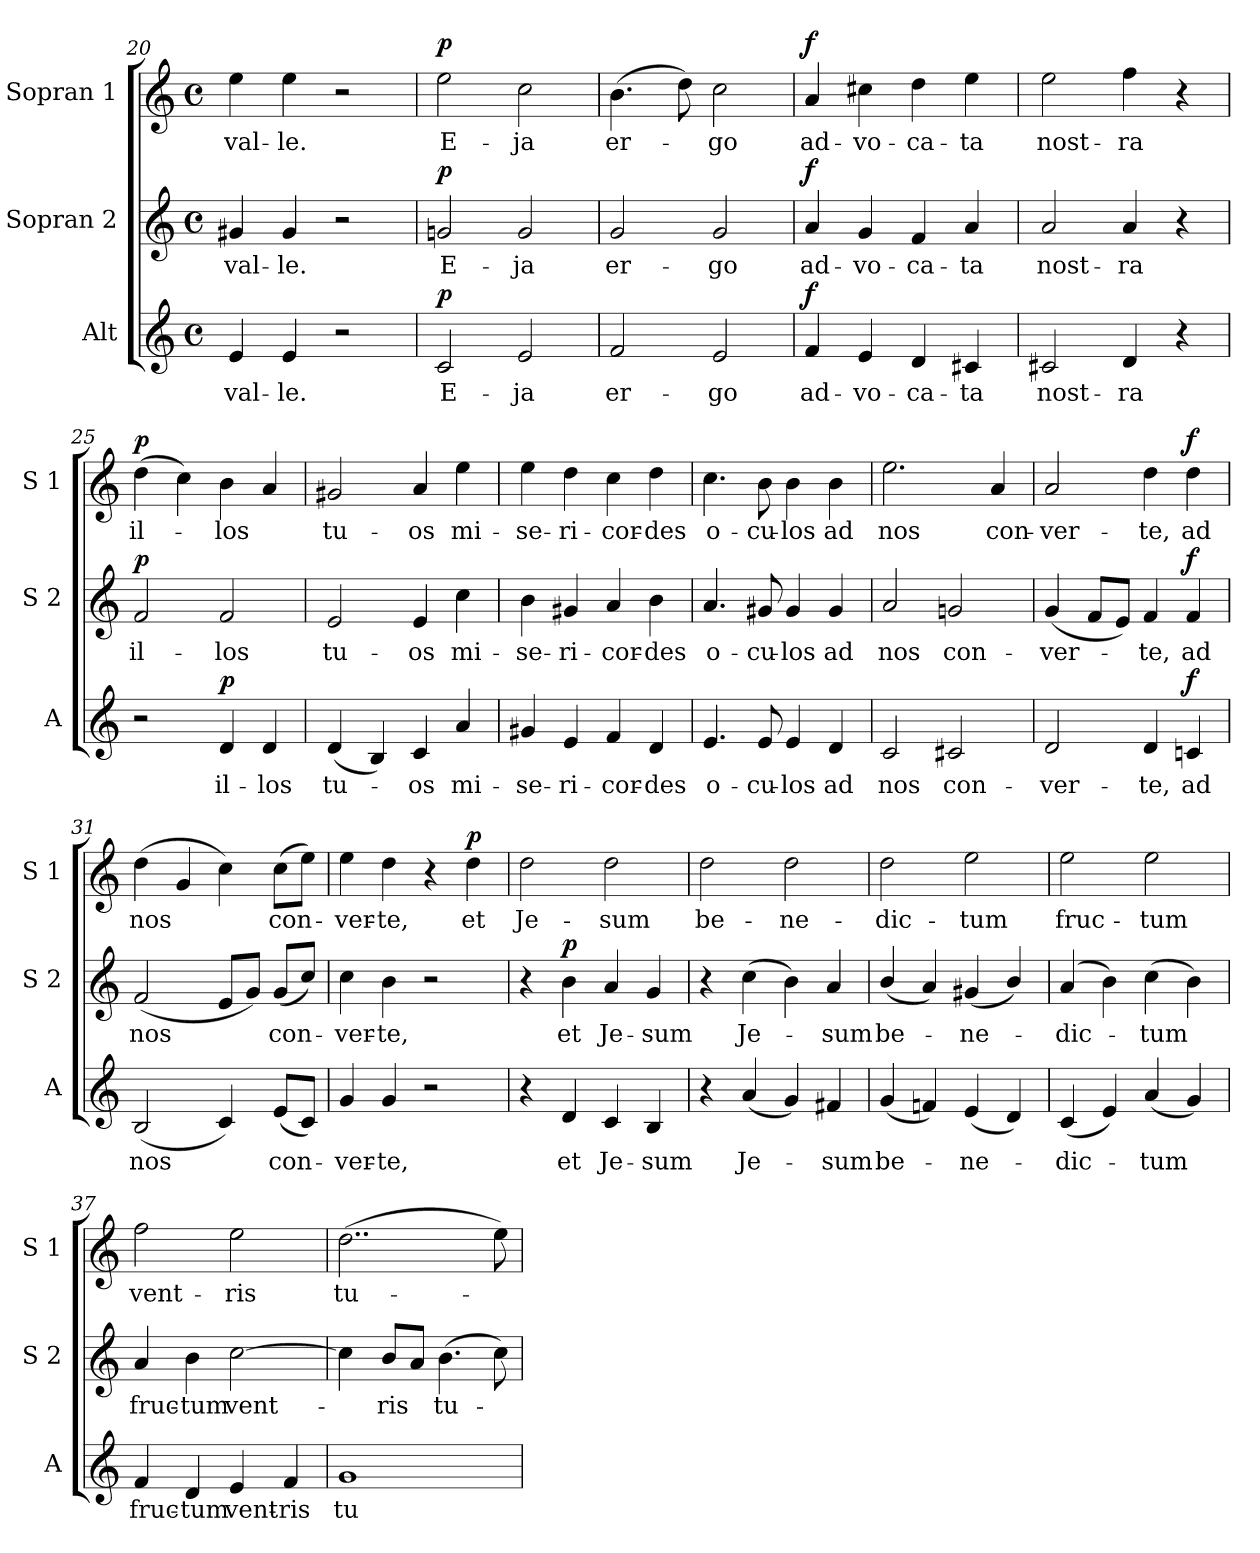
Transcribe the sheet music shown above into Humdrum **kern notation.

**kern	**text	**dynam	**kern	**text	**dynam	**kern	**text	**dynam
*part3	*part3	*part3	*part2	*part2	*part2	*part1	*part1	*part1
*staff3	*staff3	*staff3	*staff2	*staff2	*staff2	*staff1	*staff1	*staff1
*I"Alt	*	*	*I"Sopran 2	*	*	*I"Sopran 1	*	*
*I'A	*	*	*I'S 2	*	*	*I'S 1	*	*
*clefG2	*	*	*clefG2	*	*	*clefG2	*	*
*k[]	*	*	*k[]	*	*	*k[]	*	*
*C:	*	*	*C:	*	*	*C:	*	*
*M4/4	*	*	*M4/4	*	*	*M4/4	*	*
*met(c)	*	*	*met(c)	*	*	*met(c)	*	*
=20	=20	=20	=20	=20	=20	=20	=20	=20
!	!LO:LY:b	!	!	!LO:LY:b	!	!	!LO:LY:b	!
4e/	val-	.	4g#X/	val-	.	4ee\	val-	.
!	!LO:LY:b	!	!	!LO:LY:b	!	!	!LO:LY:b	!
4e/	-le.	.	4g#/	-le.	.	4ee\	-le.	.
2r	.	.	2r	.	.	2r	.	.
!!LO:LB:g=z
=21	=21	=21	=21	=21	=21	=21	=21	=21
!	!LO:LY:b	!LO:DY:a	!	!LO:LY:b	!LO:DY:a	!	!LO:LY:b	!LO:DY:a
2c/	E-	p	2gn/	E-	p	2ee\	E-	p
!	!LO:LY:b	!	!	!LO:LY:b	!	!	!LO:LY:b	!
2e/	-ja	.	2g/	-ja	.	2cc\	-ja	.
=22	=22	=22	=22	=22	=22	=22	=22	=22
!	!LO:LY:b	!	!	!LO:LY:b	!	!	!LO:LY:b	!
2f/	er-	.	2g/	er-	.	(>4.b\	er-	.
.	.	.	.	.	.	8dd\)	.	.
!	!LO:LY:b	!	!	!LO:LY:b	!	!	!LO:LY:b	!
2e/	-go	.	2g/	-go	.	2cc\	-go	.
=23	=23	=23	=23	=23	=23	=23	=23	=23
!	!LO:LY:b	!LO:DY:a	!	!LO:LY:b	!LO:DY:a	!	!LO:LY:b	!LO:DY:a
4f/	ad-	f	4a/	ad-	f	4a/	ad-	f
!	!LO:LY:b	!	!	!LO:LY:b	!	!	!LO:LY:b	!
4e/	-vo-	.	4g/	-vo-	.	4cc#X\	-vo-	.
!	!LO:LY:b	!	!	!LO:LY:b	!	!	!LO:LY:b	!
4d/	-ca-	.	4f/	-ca-	.	4dd\	-ca-	.
!	!LO:LY:b	!	!	!LO:LY:b	!	!	!LO:LY:b	!
4c#X/	-ta	.	4a/	-ta	.	4ee\	-ta	.
=24	=24	=24	=24	=24	=24	=24	=24	=24
!	!LO:LY:b	!	!	!LO:LY:b	!	!	!LO:LY:b	!
2c#X/	nost-	.	2a/	nost-	.	2ee\	nost-	.
!	!LO:LY:b	!	!	!LO:LY:b	!	!	!LO:LY:b	!
4d/	-ra	.	4a/	-ra	.	4ff\	-ra	.
4r	.	.	4r	.	.	4r	.	.
=25	=25	=25	=25	=25	=25	=25	=25	=25
!	!	!	!	!LO:LY:b	!LO:DY:a	!	!LO:LY:b	!LO:DY:a
2r	.	.	2f/	il-	p	(>4dd\	il-	p
.	.	.	.	.	.	4cc\)	.	.
!	!LO:LY:b	!LO:DY:a	!	!LO:LY:b	!	!	!LO:LY:b	!
4d/	il-	p	2f/	-los	.	4b\	-los	.
!	!LO:LY:b	!	!	!	!	!	!	!
4d/	-los	.	.	.	.	4a/	.	.
=26	=26	=26	=26	=26	=26	=26	=26	=26
!	!LO:LY:b	!	!	!LO:LY:b	!	!	!LO:LY:b	!
(<4d/	tu-	.	2e/	tu-	.	2g#X/	tu-	.
4B/)	.	.	.	.	.	.	.	.
!	!LO:LY:b	!	!	!LO:LY:b	!	!	!LO:LY:b	!
4c/	-os	.	4e/	-os	.	4a/	-os	.
!	!LO:LY:b	!	!	!LO:LY:b	!	!	!LO:LY:b	!
4a/	mi-	.	4cc\	mi-	.	4ee\	mi-	.
!!LO:LB:g=z
=27	=27	=27	=27	=27	=27	=27	=27	=27
!	!LO:LY:b	!	!	!LO:LY:b	!	!	!LO:LY:b	!
4g#X/	-se-	.	4b\	-se-	.	4ee\	-se-	.
!	!LO:LY:b	!	!	!LO:LY:b	!	!	!LO:LY:b	!
4e/	-ri-	.	4g#X/	-ri-	.	4dd\	-ri-	.
!	!LO:LY:b	!	!	!LO:LY:b	!	!	!LO:LY:b	!
4f/	-cor-	.	4a/	-cor-	.	4cc\	-cor-	.
!	!LO:LY:b	!	!	!LO:LY:b	!	!	!LO:LY:b	!
4d/	-des	.	4b\	-des	.	4dd\	-des	.
=28	=28	=28	=28	=28	=28	=28	=28	=28
!	!LO:LY:b	!	!	!LO:LY:b	!	!	!LO:LY:b	!
4.e/	o-	.	4.a/	o-	.	4.cc\	o-	.
!	!LO:LY:b	!	!	!LO:LY:b	!	!	!LO:LY:b	!
8e/	-cu-	.	8g#X/	-cu-	.	8b\	-cu-	.
!	!LO:LY:b	!	!	!LO:LY:b	!	!	!LO:LY:b	!
4e/	-los	.	4g#/	-los	.	4b\	-los	.
!	!LO:LY:b	!	!	!LO:LY:b	!	!	!LO:LY:b	!
4d/	ad	.	4g#/	ad	.	4b\	ad	.
=29	=29	=29	=29	=29	=29	=29	=29	=29
!	!LO:LY:b	!	!	!LO:LY:b	!	!	!LO:LY:b	!
2c/	nos	.	2a/	nos	.	2.ee\	nos	.
!	!LO:LY:b	!	!	!LO:LY:b	!	!	!	!
2c#X/	con-	.	2gn/	con-	.	.	.	.
!	!	!	!	!	!	!	!LO:LY:b	!
.	.	.	.	.	.	4a/	con-	.
=30	=30	=30	=30	=30	=30	=30	=30	=30
!	!LO:LY:b	!	!	!LO:LY:b	!	!	!LO:LY:b	!
2d/	-ver-	.	(<4g/	-ver-	.	2a/	-ver-	.
.	.	.	8f/L	.	.	.	.	.
.	.	.	8e/J)	.	.	.	.	.
!	!LO:LY:b	!	!	!LO:LY:b	!	!	!LO:LY:b	!
4d/	-te,	.	4f/	-te,	.	4dd\	-te,	.
!	!LO:LY:b	!LO:DY:a	!	!LO:LY:b	!LO:DY:a	!	!LO:LY:b	!LO:DY:a
4cn/	ad	f	4f/	ad	f	4dd\	ad	f
=31	=31	=31	=31	=31	=31	=31	=31	=31
!	!LO:LY:b	!	!	!LO:LY:b	!	!	!LO:LY:b	!
(<2B/	nos	.	(<2f/	nos	.	(>4dd\	nos	.
.	.	.	.	.	.	4g/	.	.
4c/)	.	.	8e/L	.	.	4cc\)	.	.
.	.	.	8g/J)	.	.	.	.	.
!	!LO:LY:b	!	!	!LO:LY:b	!	!	!LO:LY:b	!
(<8e/L	con-	.	(<8g/L	con-	.	(>8cc\L	con-	.
8c/J)	.	.	8cc/J)	.	.	8ee\J)	.	.
!!LO:PB:g=z
=32	=32	=32	=32	=32	=32	=32	=32	=32
!	!LO:LY:b	!	!	!LO:LY:b	!	!	!LO:LY:b	!
4g/	-ver-	.	4cc\	-ver-	.	4ee\	-ver-	.
!	!LO:LY:b	!	!	!LO:LY:b	!	!	!LO:LY:b	!
4g/	-te,	.	4b\	-te,	.	4dd\	-te,	.
2r	.	.	2r	.	.	4r	.	.
!	!	!	!	!	!	!	!LO:LY:b	!LO:DY:a
.	.	.	.	.	.	4dd\	et	p
=33	=33	=33	=33	=33	=33	=33	=33	=33
!	!	!	!	!	!	!	!LO:LY:b	!
4r	.	.	4r	.	.	2dd\	Je-	.
!	!LO:LY:b	!	!	!LO:LY:b	!LO:DY:a	!	!	!
4d/	et	.	4b\	et	p	.	.	.
!	!LO:LY:b	!	!	!LO:LY:b	!	!	!LO:LY:b	!
4c/	Je-	.	4a/	Je-	.	2dd\	-sum	.
!	!LO:LY:b	!	!	!LO:LY:b	!	!	!	!
4B/	-sum	.	4g/	-sum	.	.	.	.
=34	=34	=34	=34	=34	=34	=34	=34	=34
!	!	!	!	!	!	!	!LO:LY:b	!
4r	.	.	4r	.	.	2dd\	be-	.
!	!LO:LY:b	!	!	!LO:LY:b	!	!	!	!
(<4a/	Je-	.	(>4cc\	Je-	.	.	.	.
!	!	!	!	!	!	!	!LO:LY:b	!
4g/)	.	.	4b\)	.	.	2dd\	-ne-	.
!	!LO:LY:b	!	!	!LO:LY:b	!	!	!	!
4f#X/	-sum	.	4a/	-sum	.	.	.	.
=35	=35	=35	=35	=35	=35	=35	=35	=35
!	!LO:LY:b	!	!	!LO:LY:b	!	!	!LO:LY:b	!
(<4g/	be-	.	(<4b/	be-	.	2dd\	-dic-	.
4fn/)	.	.	4a/)	.	.	.	.	.
!	!LO:LY:b	!	!	!LO:LY:b	!	!	!LO:LY:b	!
(<4e/	-ne-	.	(<4g#X/	-ne-	.	2ee\	-tum	.
4d/)	.	.	4b/)	.	.	.	.	.
=36	=36	=36	=36	=36	=36	=36	=36	=36
!	!LO:LY:b	!	!	!LO:LY:b	!	!	!LO:LY:b	!
(4c/	-dic-	.	(4a/	-dic-	.	2ee\	fruc-	.
4e/)	.	.	4b\)	.	.	.	.	.
!	!LO:LY:b	!	!	!LO:LY:b	!	!	!LO:LY:b	!
(<4a/	-tum	.	(>4cc\	-tum	.	2ee\	-tum	.
4g/)	.	.	4b\)	.	.	.	.	.
!!LO:LB:g=z
=37	=37	=37	=37	=37	=37	=37	=37	=37
!	!LO:LY:b	!	!	!LO:LY:b	!	!	!LO:LY:b	!
4f/	fruc-	.	4a/	fruc-	.	2ff\	vent-	.
!	!LO:LY:b	!	!	!LO:LY:b	!	!	!	!
4d/	-tum	.	4b\	-tum	.	.	.	.
!	!LO:LY:b	!	!	!LO:LY:b	!	!	!LO:LY:b	!
4e/	vent-	.	[2cc\	vent-	.	2ee\	-ris	.
!	!LO:LY:b	!	!	!	!	!	!	!
4f/	-ris	.	.	.	.	.	.	.
=38	=38	=38	=38	=38	=38	=38	=38	=38
!	!LO:LY:b	!	!	!	!	!	!LO:LY:b	!
1g	tu-	.	4cc\]	.	.	(>2..dd\	tu-	.
!	!	!	!	!LO:LY:b	!	!	!	!
.	.	.	8b/L	-ris	.	.	.	.
.	.	.	8a/J	.	.	.	.	.
!	!	!	!	!LO:LY:b	!	!	!	!
.	.	.	(>4.b\	tu-	.	.	.	.
.	.	.	8cc\)	.	.	8ee\)	.	.
=	=	=	=	=	=	=	=	=
*-	*-	*-	*-	*-	*-	*-	*-	*-
